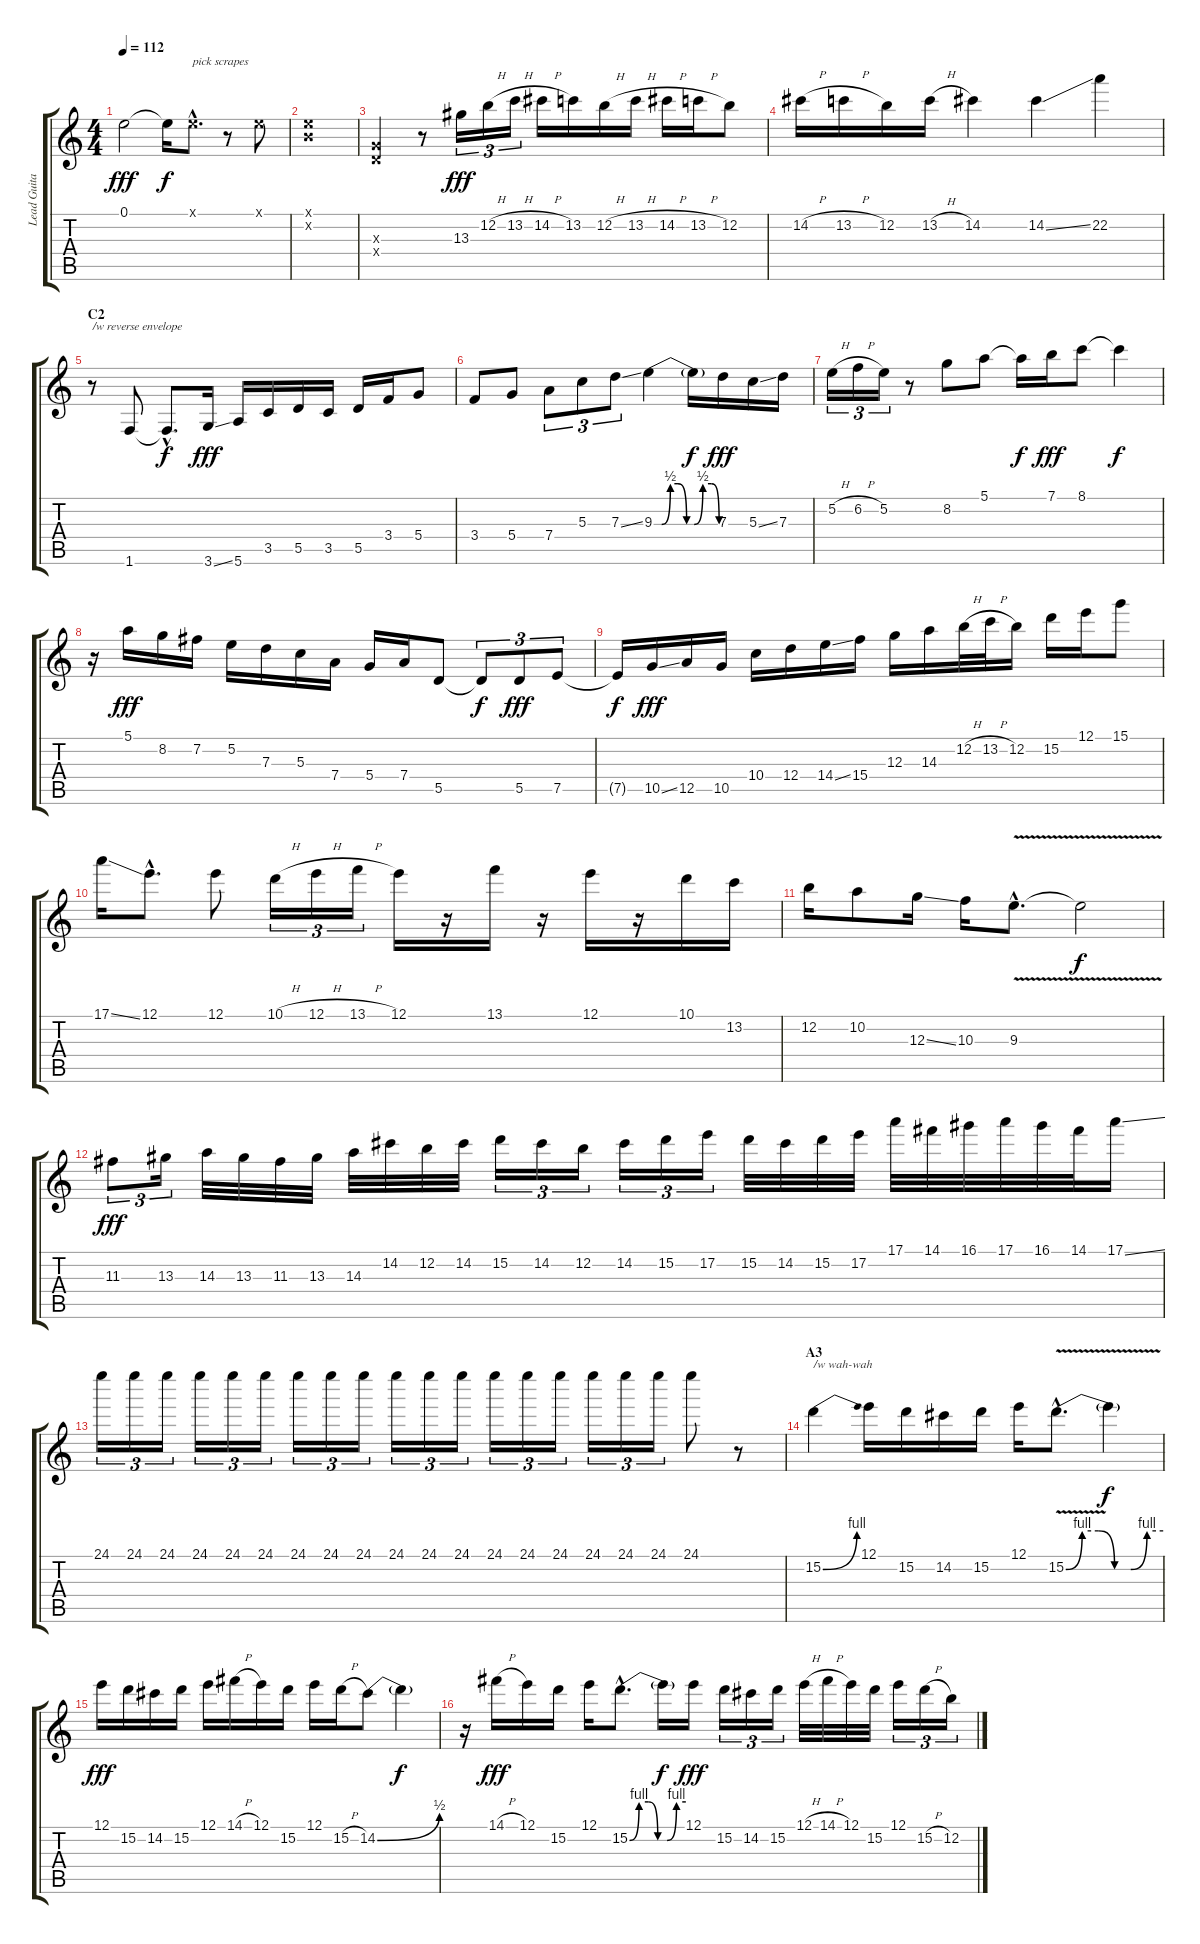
\track ("Lead Guitar 1" "Lead Guita") {instrument distortionguitar}
\staff {score tabs}
\tuning (E4 B3 G3 D3 A2 E2) {hide}
\ts (4 4)
\tempo 112
\clef g2
\ks c
0.1.2{dy fff} 0.1{t}.16{dy f} 0.1{hac x}.8{d txt "pick scrapes"} r.8 0.1{x}.8 |
(0.1{x} 0.2{x}).1 |
(0.3{x} 0.4{x}).4 r.8 13.3.16{tu (3 2) dy fff} 12.2{h}.16{tu (3 2)} 13.2{h}.16{tu (3 2)} 14.2{h}.16 13.2.16 12.2{h}.16 13.2{h}.16 14.2{h}.16 13.2{h}.16 12.2.8 |
14.2{h}.16 13.2{h}.16 12.2.16 13.2{h}.16 14.2.4 14.2{ss}.4 22.2.4 |
\section ("" "C2")
r.8{txt "/w reverse envelope"} 1.6.8 1.6{hac t}.8{d dy f} 3.6{ss}.16{dy fff} 5.6.16 3.5.16 5.5.16 3.5.16 5.5.16 3.4.16 5.4.8 |
3.4.8 5.4.8 7.4.8{tu (3 2)} 5.3.8{tu (3 2)} 7.3{ss}.8{tu (3 2)} 9.3{be (custom 0 0 7 0 15 2 22 2 30 0 37 0 45 2 53 2 60 0)}.4 9.3{t}.16{dy f} 7.3.16{dy fff} 5.3{ss}.16 7.3.16 |
5.2{h}.16{tu (3 2)} 6.2{h}.16{tu (3 2)} 5.2.16{tu (3 2)} r.8 8.2.8 5.1.8 5.1{t}.16{dy f} 7.1.16{dy fff} 8.1.8 8.1{t}.4{dy f} |
r.16 5.1.16{dy fff} 8.2.16 7.2.16 5.2.16 7.3.16 5.3.16 7.4.16 5.4.16 7.4.16 5.5.8 5.5{t}.8{tu (3 2) dy f} 5.5.8{tu (3 2) dy fff} 7.5.8{tu (3 2)} |
7.5{t}.16{dy f} 10.5{ss}.16{dy fff} 12.5.16 10.5.16 10.4.16 12.4.16 14.4{ss}.16 15.4.16 12.3.16 14.3.16 12.2{h}.32 13.2{h}.32 12.2.16 15.2.16 12.1.16 15.1.8 |
17.1{ss}.16 12.1{hac}.8{d} 12.1.8 10.1{h}.16{tu (3 2)} 12.1{h}.16{tu (3 2)} 13.1{h}.16{tu (3 2)} 12.1.16 r.16 13.1.16 r.16 12.1.16 r.16 10.1.16 13.2.16 |
12.2.16 10.2.8 12.3{ss}.16 10.3.16 9.3{v hac}.8{d} 9.3{t}.2{dy f} |
11.3.8{tu (3 2) dy fff} 13.3.16{tu (3 2)} 14.3.32 13.3.32 11.3.32 13.3.32 14.3.32 14.2.32 12.2.32 14.2.32 15.2.16{tu (3 2)} 14.2.16{tu (3 2)} 12.2.16{tu (3 2)} 14.2.16{tu (3 2)} 15.2.16{tu (3 2)} 17.2.16{tu (3 2)} 15.2.32 14.2.32 15.2.32 17.2.32 17.1.32 14.1.32 16.1.32 17.1.32 16.1.32 14.1.32 17.1{ss}.16 |
24.1.16{tu (3 2)} 24.1.16{tu (3 2)} 24.1.16{tu (3 2)} 24.1.16{tu (3 2)} 24.1.16{tu (3 2)} 24.1.16{tu (3 2)} 24.1.16{tu (3 2)} 24.1.16{tu (3 2)} 24.1.16{tu (3 2)} 24.1.16{tu (3 2)} 24.1.16{tu (3 2)} 24.1.16{tu (3 2)} 24.1.16{tu (3 2)} 24.1.16{tu (3 2)} 24.1.16{tu (3 2)} 24.1.16{tu (3 2)} 24.1.16{tu (3 2)} 24.1.16{tu (3 2)} 24.1.8 r.8 |
\section ("" "A3")
15.2{be (bend 0 0 60 4)}.4{txt "/w wah-wah"} 12.1.16 15.2.16 14.2.16 15.2.16 12.1.16 15.2{be (custom 0 0 10 4 20 4 30 0 40 0 50 4 60 4) v hac}.8{d} 15.2{t}.4{dy f} |
12.1.16{dy fff} 15.2.16 14.2.16 15.2.16 12.1.16 14.1{h}.16 12.1.16 15.2.16 12.1.16 15.2{h}.16 14.2{be (bend 0 0 60 2)}.8 14.2{t}.4{dy f} |
r.16 14.1{h}.16{dy fff} 12.1.16 15.2.16 12.1.16 15.2{be (custom 0 0 10 4 20 4 30 0 40 0 50 4 60 4) hac}.8{d} 15.2{t}.16{dy f} 12.1.16{dy fff} 15.2.16{tu (3 2)} 14.2.16{tu (3 2)} 15.2.16{tu (3 2)} 12.1{h}.32 14.1{h}.32 12.1.32 15.2.32 12.1.16{tu (3 2)} 15.2{h}.16{tu (3 2)} 12.2.16{tu (3 2)}
